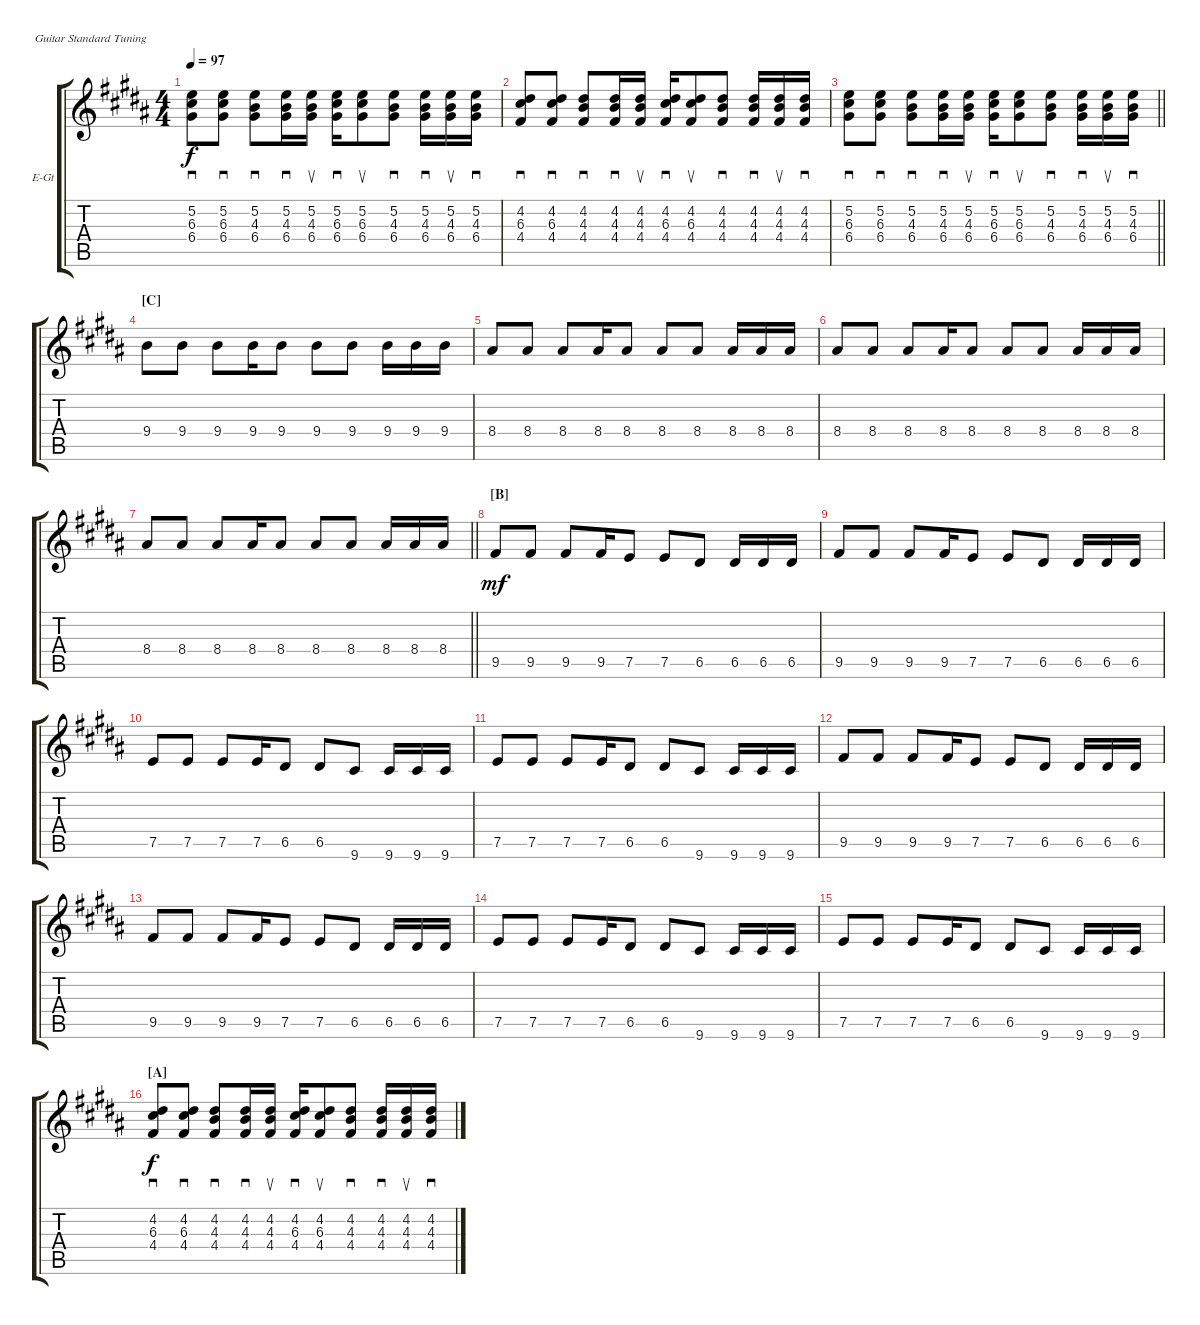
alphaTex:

\bracketExtendMode groupsimilarinstruments
\firstSystemTrackNameOrientation horizontal
\otherSystemsTrackNameOrientation horizontal
\track ("Albert Hammond Jr." "E-Gt") {instrument distortionguitar}
\staff {score tabs}
\tuning (E4 B3 G3 D3 A2 E2)
\ts (4 4)
\tempo 97
\clef g2
\ks b
(5.2 6.3 6.4).8{sd dy f} (5.2 6.3 6.4).8{sd} (5.2 4.3 6.4).8{sd} (5.2 4.3 6.4).16{sd} (5.2 4.3 6.4).16{su} (5.2 6.3 6.4).16{sd} (5.2 6.3 6.4).8{su} (5.2 4.3 6.4).8{sd} (5.2 4.3 6.4).16{sd} (5.2 4.3 6.4).16{su} (5.2 4.3 6.4).16{sd} |
(4.2 6.3 4.4).8{sd} (4.2 6.3 4.4).8{sd} (4.2 4.3 4.4).8{sd} (4.2 4.3 4.4).16{sd} (4.2 4.3 4.4).16{su} (4.2 6.3 4.4).16{sd} (4.2 6.3 4.4).8{su} (4.2 4.3 4.4).8{sd} (4.2 4.3 4.4).16{sd} (4.2 4.3 4.4).16{su} (4.2 4.3 4.4).16{sd} |
\barLineRight lightlight
(5.2 6.3 6.4).8{sd} (5.2 6.3 6.4).8{sd} (5.2 4.3 6.4).8{sd} (5.2 4.3 6.4).16{sd} (5.2 4.3 6.4).16{su} (5.2 6.3 6.4).16{sd} (5.2 6.3 6.4).8{su} (5.2 4.3 6.4).8{sd} (5.2 4.3 6.4).16{sd} (5.2 4.3 6.4).16{su} (5.2 4.3 6.4).16{sd} |
\section ("C" "")
9.4.8 9.4.8 9.4.8 9.4.16 9.4.8 9.4.8 9.4.8 9.4.16 9.4.16 9.4.16 |
8.4.8 8.4.8 8.4.8 8.4.16 8.4.8 8.4.8 8.4.8 8.4.16 8.4.16 8.4.16 |
8.4.8 8.4.8 8.4.8 8.4.16 8.4.8 8.4.8 8.4.8 8.4.16 8.4.16 8.4.16 |
\barLineRight lightlight
8.4.8 8.4.8 8.4.8 8.4.16 8.4.8 8.4.8 8.4.8 8.4.16 8.4.16 8.4.16 |
\section ("B" "")
9.5.8{dy mf} 9.5.8 9.5.8 9.5.16 7.5.8 7.5.8 6.5.8 6.5.16 6.5.16 6.5.16 |
9.5.8 9.5.8 9.5.8 9.5.16 7.5.8 7.5.8 6.5.8 6.5.16 6.5.16 6.5.16 |
7.5.8 7.5.8 7.5.8 7.5.16 6.5.8 6.5.8 9.6.8 9.6.16 9.6.16 9.6.16 |
7.5.8 7.5.8 7.5.8 7.5.16 6.5.8 6.5.8 9.6.8 9.6.16 9.6.16 9.6.16 |
9.5.8 9.5.8 9.5.8 9.5.16 7.5.8 7.5.8 6.5.8 6.5.16 6.5.16 6.5.16 |
9.5.8 9.5.8 9.5.8 9.5.16 7.5.8 7.5.8 6.5.8 6.5.16 6.5.16 6.5.16 |
7.5.8 7.5.8 7.5.8 7.5.16 6.5.8 6.5.8 9.6.8 9.6.16 9.6.16 9.6.16 |
7.5.8 7.5.8 7.5.8 7.5.16 6.5.8 6.5.8 9.6.8 9.6.16 9.6.16 9.6.16 |
\section ("A" "")
(4.2 6.3 4.4).8{sd dy f} (4.2 6.3 4.4).8{sd} (4.2 4.3 4.4).8{sd} (4.2 4.3 4.4).16{sd} (4.2 4.3 4.4).16{su} (4.2 6.3 4.4).16{sd} (4.2 6.3 4.4).8{su} (4.2 4.3 4.4).8{sd} (4.2 4.3 4.4).16{sd} (4.2 4.3 4.4).16{su} (4.2 4.3 4.4).16{sd}
